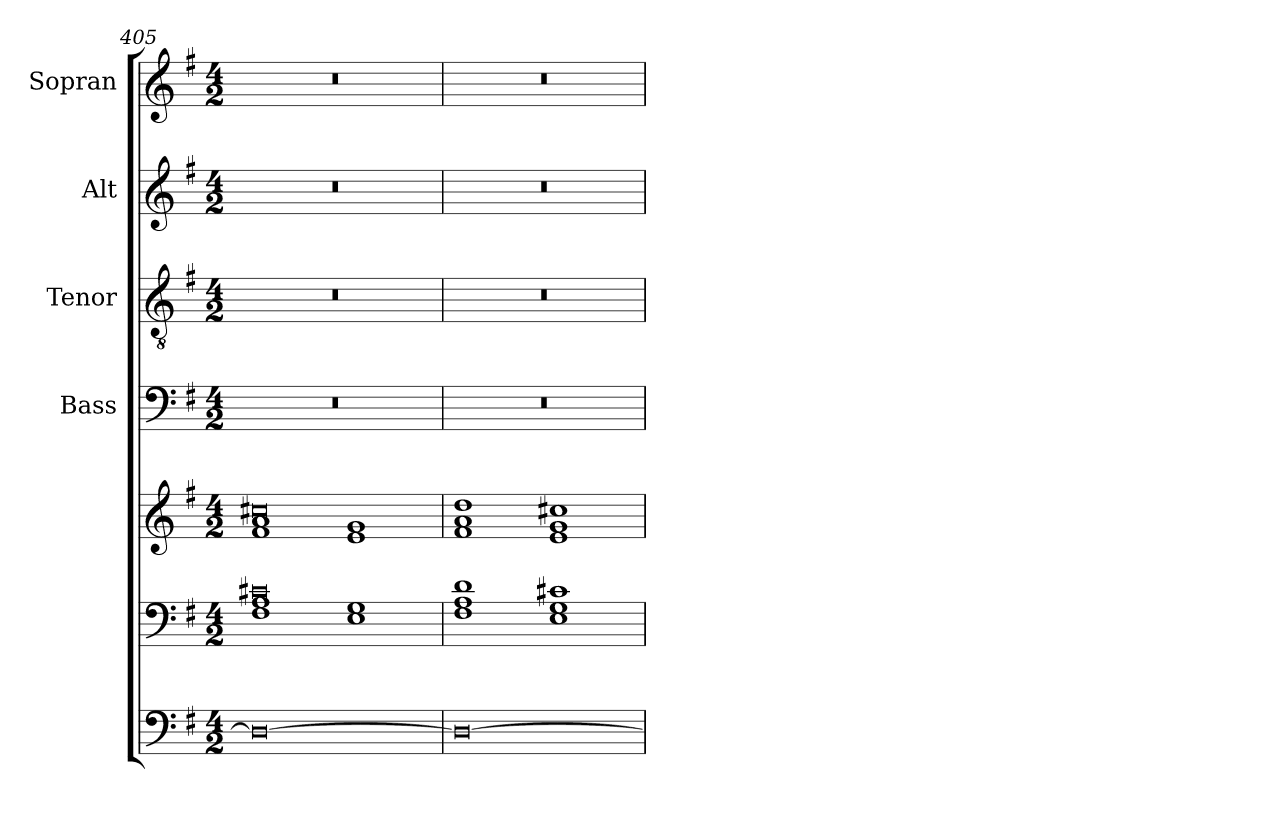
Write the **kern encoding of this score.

**kern	**kern	**kern	**kern	**kern	**kern	**kern
*part6	*part5	*part5	*part4	*part3	*part2	*part1
*staff7	*staff6	*staff5	*staff4	*staff3	*staff2	*staff1
*	*	*	*I"Bass	*I"Tenor	*I"Alt	*I"Sopran
*	*	*	*I'B.	*I'T.	*I'A.	*I'S.
*clefF4	*clefF4	*clefG2	*clefF4	*clefGv2	*clefG2	*clefG2
*k[f#]	*k[f#]	*k[f#]	*k[f#]	*k[f#]	*k[f#]	*k[f#]
*G:	*G:	*G:	*G:	*G:	*G:	*G:
*M4/2	*M4/2	*M4/2	*M4/2	*M4/2	*M4/2	*M4/2
=405	=405	=405	=405	=405	=405	=405
*	*^	*^	*	*	*	*
0D_	0c#X	1F# 1A	0cc#X	1f# 1a	0r	0r	0r	0r
.	.	1E 1G	.	1e 1g	.	.	.	.
=406	=406	=406	=406	=406	=406	=406	=406	=406
0D_	1d	1F# 1A	1dd	1f# 1a	0r	0r	0r	0r
.	1c#X	1E 1G	1cc#X	1e 1g	.	.	.	.
*	*v	*v	*	*	*	*	*	*
*	*	*v	*v	*	*	*	*
=	=	=	=	=	=	=
*-	*-	*-	*-	*-	*-	*-
